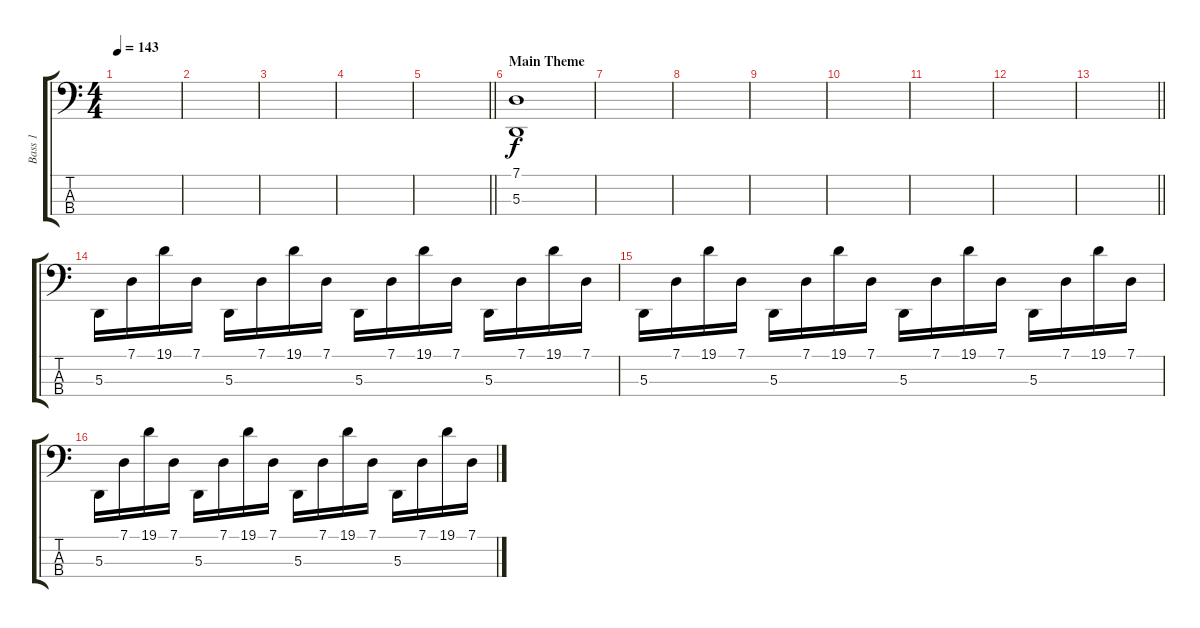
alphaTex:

\track ("Bass 1" "Bass 1") {instrument synthbass1}
\staff {score tabs}
\tuning (G1 D1 A0 E0) {hide}
\ts (4 4)
\tempo 143
\clef f4
\ks c
|
|
|
|
\barLineRight lightlight
|
\section ("" "Main Theme")
(7.1 5.3).1 |
|
|
|
|
|
|
\barLineRight lightlight
|
5.3.16 7.1.16 19.1.16 7.1.16 5.3.16 7.1.16 19.1.16 7.1.16 5.3.16 7.1.16 19.1.16 7.1.16 5.3.16 7.1.16 19.1.16 7.1.16 |
5.3.16 7.1.16 19.1.16 7.1.16 5.3.16 7.1.16 19.1.16 7.1.16 5.3.16 7.1.16 19.1.16 7.1.16 5.3.16 7.1.16 19.1.16 7.1.16 |
5.3.16 7.1.16 19.1.16 7.1.16 5.3.16 7.1.16 19.1.16 7.1.16 5.3.16 7.1.16 19.1.16 7.1.16 5.3.16 7.1.16 19.1.16 7.1.16
